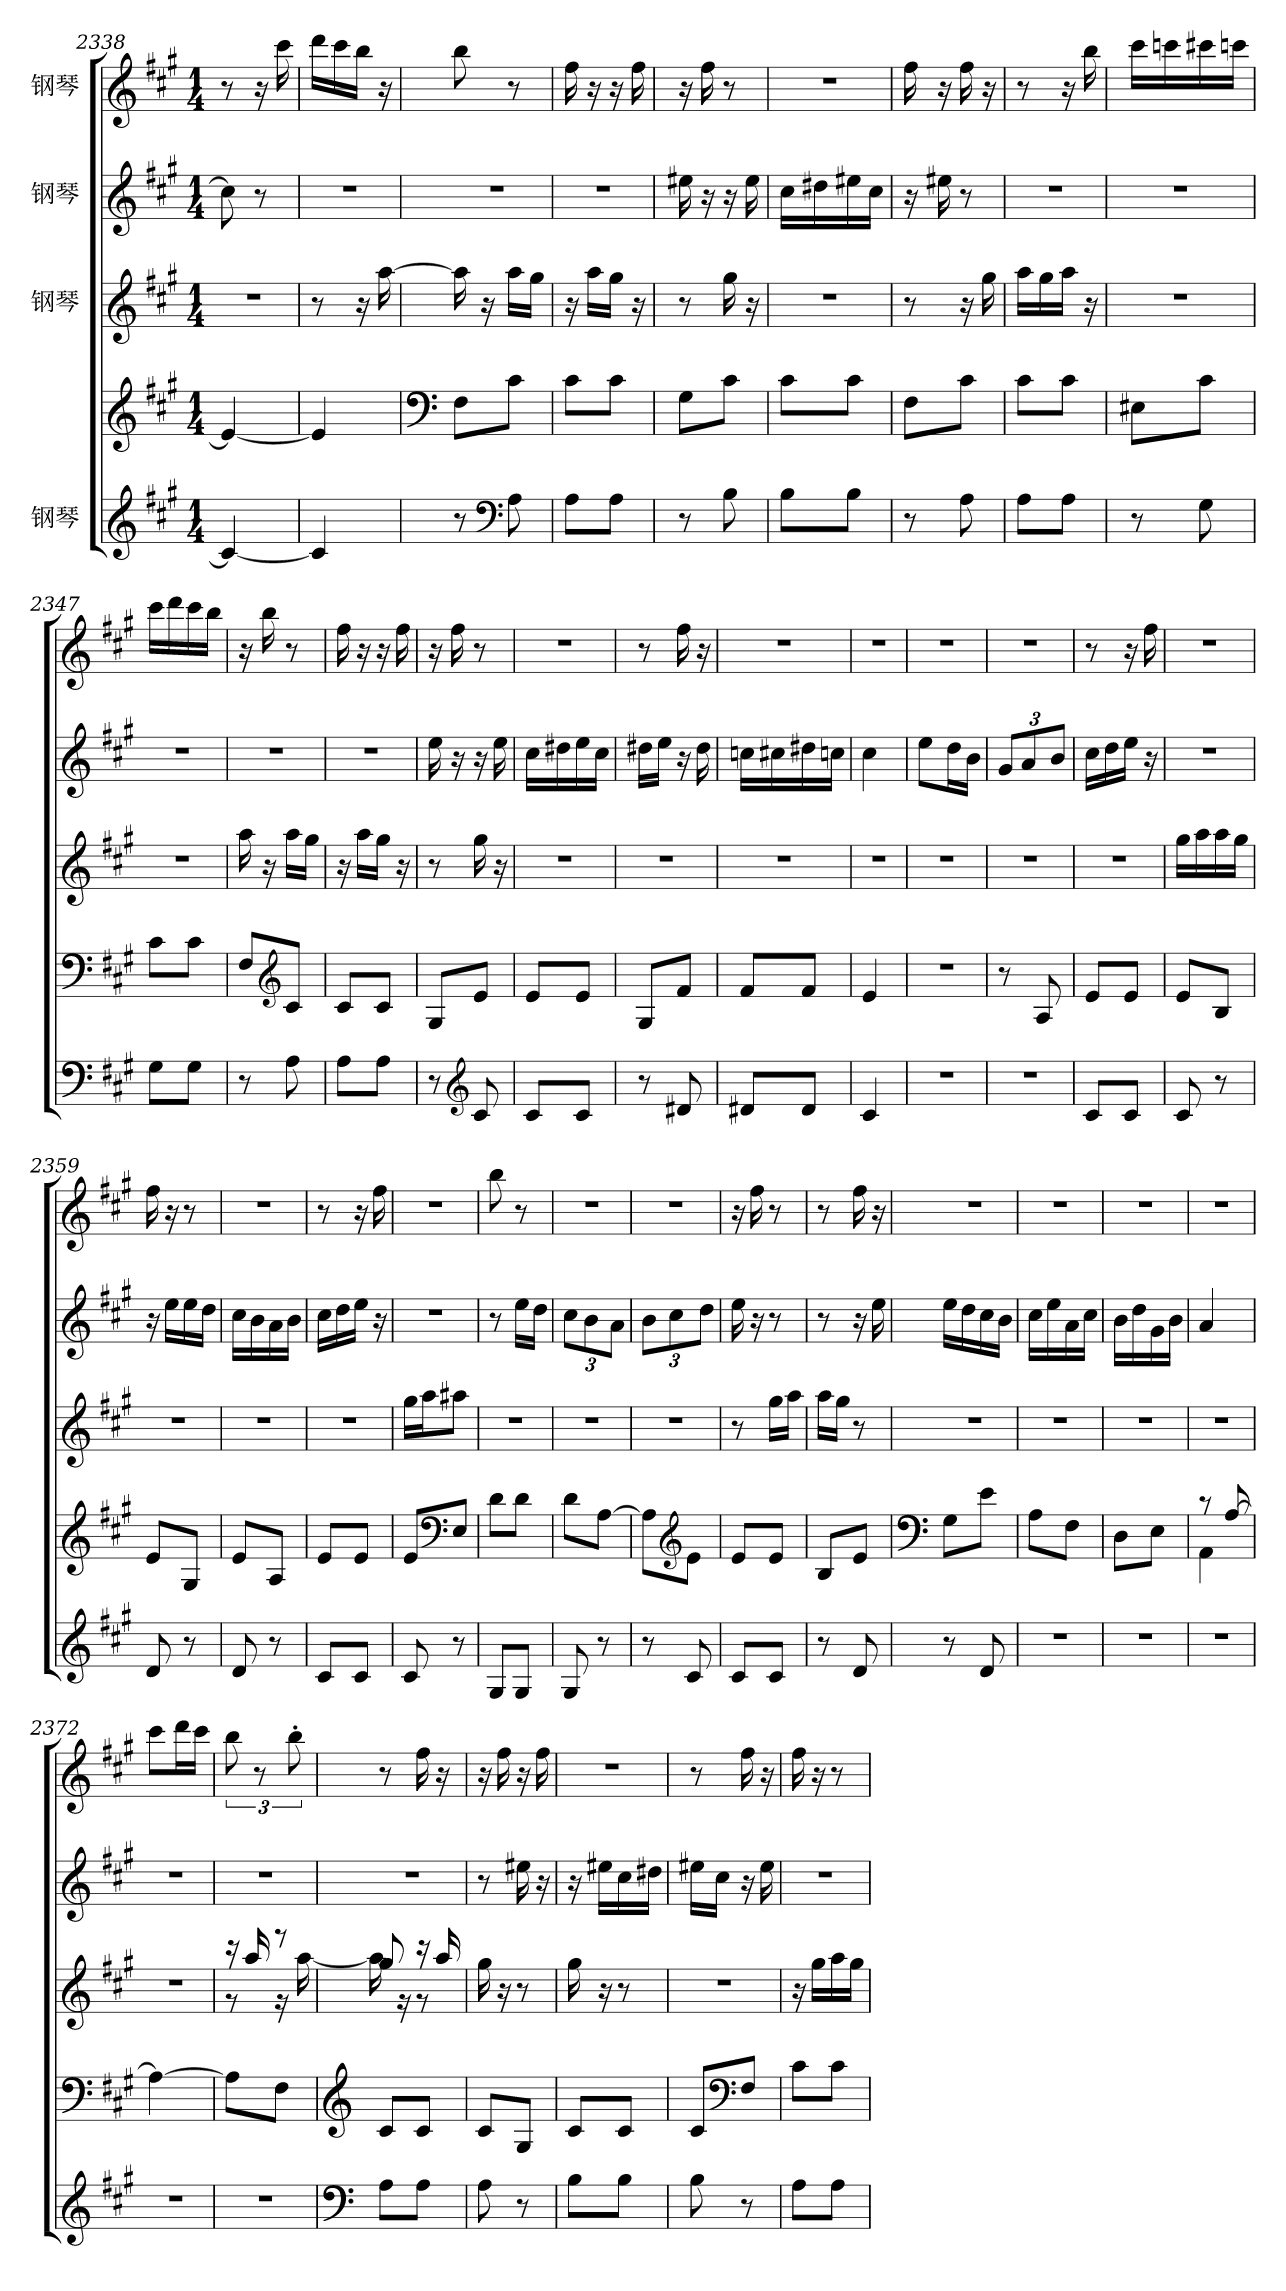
**kern	**kern	**kern	**kern	**kern
*part4	*part4	*part3	*part2	*part1
*staff5	*staff4	*staff3	*staff2	*staff1
*I"钢琴	*	*I"钢琴	*I"钢琴	*I"钢琴
*clefG2	*clefG2	*clefG2	*clefG2	*clefG2
*k[f#c#g#]	*k[f#c#g#]	*k[f#c#g#]	*k[f#c#g#]	*k[f#c#g#]
*M1/4	*M1/4	*M1/4	*M1/4	*M1/4
=2338	=2338	=2338	=2338	=2338
4c#/_	4e/_	4r	8cc#\]	8r
.	.	.	8r	16r
.	.	.	.	16ccc#\
!!LO:PB:g=z
=2339	=2339	=2339	=2339	=2339
4c#/]	4e/]	8r	4r	16ddd\LL
.	.	.	.	16ccc#\
.	.	16r	.	16bb\JJ
.	.	[16aa\	.	16r
=2340	=2340	=2340	=2340	=2340
*	*clefF4	*	*	*
8r	8F#\L	16aa\]	4r	8bb\
.	.	16r	.	.
*clefF4	*	*	*	*
8A\	8c#\J	16aa\LL	.	8r
.	.	16gg#\JJ	.	.
=2341	=2341	=2341	=2341	=2341
8A\L	8c#\L	16r	4r	16ff#\
.	.	16aa\LL	.	16r
8A\J	8c#\J	16gg#\JJ	.	16r
.	.	16r	.	16ff#\
=2342	=2342	=2342	=2342	=2342
8r	8G#\L	8r	16ee#X\	16r
.	.	.	16r	16ff#\
8B\	8c#\J	16gg#\	16r	8r
.	.	16r	16ee#\	.
=2343	=2343	=2343	=2343	=2343
8B\L	8c#\L	4r	16cc#\LL	4r
.	.	.	16dd#X\	.
8B\J	8c#\J	.	16ee#X\	.
.	.	.	16cc#\JJ	.
=2344	=2344	=2344	=2344	=2344
8r	8F#\L	8r	16r	16ff#\
.	.	.	16ee#X\	16r
8A\	8c#\J	16r	8r	16ff#\
.	.	16gg#\	.	16r
=2345	=2345	=2345	=2345	=2345
8A\L	8c#\L	16aa\LL	4r	8r
.	.	16gg#\	.	.
8A\J	8c#\J	16aa\JJ	.	16r
.	.	16r	.	16bb\
!!LO:LB:g=z
=2346	=2346	=2346	=2346	=2346
8r	8E#X\L	4r	4r	16ccc#\LL
.	.	.	.	16cccn\
8G#\	8c#\J	.	.	16ccc#X\
.	.	.	.	16cccn\JJ
=2347	=2347	=2347	=2347	=2347
8G#\L	8c#\L	4r	4r	16ccc#\LL
.	.	.	.	16ddd\
8G#\J	8c#\J	.	.	16ccc#\
.	.	.	.	16bb\JJ
=2348	=2348	=2348	=2348	=2348
8r	8F#/L	16aa\	4r	16r
.	.	16r	.	16bb\
*	*clefG2	*	*	*
8A\	8c#/J	16aa\LL	.	8r
.	.	16gg#\JJ	.	.
=2349	=2349	=2349	=2349	=2349
8A\L	8c#/L	16r	4r	16ff#\
.	.	16aa\LL	.	16r
8A\J	8c#/J	16gg#\JJ	.	16r
.	.	16r	.	16ff#\
=2350	=2350	=2350	=2350	=2350
8r	8G#/L	8r	16ee\	16r
.	.	.	16r	16ff#\
*clefG2	*	*	*	*
8c#/	8e/J	16gg#\	16r	8r
.	.	16r	16ee\	.
=2351	=2351	=2351	=2351	=2351
8c#/L	8e/L	4r	16cc#\LL	4r
.	.	.	16dd#X\	.
8c#/J	8e/J	.	16ee\	.
.	.	.	16cc#\JJ	.
!!LO:PB:g=z
=2352	=2352	=2352	=2352	=2352
8r	8G#/L	4r	16dd#X\LL	8r
.	.	.	16ee\JJ	.
8d#X/	8f#/J	.	16r	16ff#\
.	.	.	16dd#\	16r
=2353	=2353	=2353	=2353	=2353
8d#X/L	8f#/L	4r	16ccn\LL	4r
.	.	.	16cc#X\	.
8d#/J	8f#/J	.	16dd#X\	.
.	.	.	16ccn\JJ	.
=2354	=2354	=2354	=2354	=2354
4c#/	4e/	4r	4cc#\	4r
=2355	=2355	=2355	=2355	=2355
4r	4r	4r	8ee\L	4r
.	.	.	16dd\L	.
.	.	.	16b\JJ	.
=2356	=2356	=2356	=2356	=2356
*	*	*	*Xbrackettup	*
4r	8r	4r	12g#/L	4r
.	.	.	12a/	.
.	8A/	.	.	.
.	.	.	12b/J	.
=2357	=2357	=2357	=2357	=2357
8c#/L	8e/L	4r	16cc#\LL	8r
.	.	.	16dd\	.
8c#/J	8e/J	.	16ee\JJ	16r
.	.	.	16r	16ff#\
=2358	=2358	=2358	=2358	=2358
8c#/	8e/L	16gg#\LL	4r	4r
.	.	16aa\	.	.
8r	8B/J	16aa\	.	.
.	.	16gg#\JJ	.	.
=2359	=2359	=2359	=2359	=2359
8d/	8e/L	4r	16r	16ff#\
.	.	.	16ee\LL	16r
8r	8G#/J	.	16ee\	8r
.	.	.	16dd\JJ	.
!!LO:LB:g=z
=2360	=2360	=2360	=2360	=2360
8d/	8e/L	4r	16cc#\LL	4r
.	.	.	16b\	.
8r	8A/J	.	16a\	.
.	.	.	16b\JJ	.
=2361	=2361	=2361	=2361	=2361
8c#/L	8e/L	4r	16cc#\LL	8r
.	.	.	16dd\	.
8c#/J	8e/J	.	16ee\JJ	16r
.	.	.	16r	16ff#\
=2362	=2362	=2362	=2362	=2362
8c#/	8e/L	16gg#\LL	4r	4r
.	.	16aa\J	.	.
*	*clefF4	*	*	*
8r	8E/J	8aa#X\J	.	.
=2363	=2363	=2363	=2363	=2363
8G#/L	8d\L	4r	8r	8bb\
8G#/J	8d\J	.	16ee\LL	8r
.	.	.	16dd\JJ	.
=2364	=2364	=2364	=2364	=2364
8G#/	8d\L	4r	12cc#\L	4r
.	.	.	12b\	.
8r	[8A\J	.	.	.
.	.	.	12a\J	.
=2365	=2365	=2365	=2365	=2365
8r	8A\L]	4r	12b\L	4r
.	.	.	12cc#\	.
*	*clefG2	*	*	*
8c#/	8e\J	.	.	.
.	.	.	12dd\J	.
=2366	=2366	=2366	=2366	=2366
8c#/L	8e/L	8r	16ee\	16r
.	.	.	16r	16ff#\
8c#/J	8e/J	16gg#\LL	8r	8r
.	.	16aa\JJ	.	.
=2367	=2367	=2367	=2367	=2367
8r	8B/L	16aa\LL	8r	8r
.	.	16gg#\JJ	.	.
8d/	8e/J	8r	16r	16ff#\
.	.	.	16ee\	16r
!!LO:PB:g=z
=2368	=2368	=2368	=2368	=2368
*	*clefF4	*	*	*
8r	8G#\L	4r	16ee\LL	4r
.	.	.	16dd\	.
8d/	8e\J	.	16cc#\	.
.	.	.	16b\JJ	.
=2369	=2369	=2369	=2369	=2369
4r	8A\L	4r	16cc#\LL	4r
.	.	.	16ee\	.
.	8F#\J	.	16a\	.
.	.	.	16cc#\JJ	.
=2370	=2370	=2370	=2370	=2370
4r	8D\L	4r	16b\LL	4r
.	.	.	16dd\	.
.	8E\J	.	16g#\	.
.	.	.	16b\JJ	.
=2371	=2371	=2371	=2371	=2371
*	*^	*	*	*
4r	8r	4AA\	4r	4a/	4r
.	[8A/	.	.	.	.
*	*v	*v	*	*	*
=2372	=2372	=2372	=2372	=2372
4r	4A\_	4r	4r	8ccc#\L
.	.	.	.	16ddd\L
.	.	.	.	16ccc#\JJ
=2373	=2373	=2373	=2373	=2373
*	*	*^	*	*
4r	8A\L]	16r	8r	4r	12bb\
.	.	16aa/	.	.	.
.	.	.	.	.	12r
.	8F#\J	8r	16r	.	.
.	.	.	.	.	12bb'\
.	.	.	[16aa\	.	.
=2374	=2374	=2374	=2374	=2374	=2374
*clefF4	*clefG2	*	*	*	*
8A\L	8c#/L	8gg#/	16aa\]	4r	8r
.	.	.	16r	.	.
8A\J	8c#/J	16r	8r	.	16ff#\
.	.	16aa/	.	.	16r
*	*	*v	*v	*	*
!!LO:LB:g=z
=2375	=2375	=2375	=2375	=2375
8A\	8c#/L	16gg#\	8r	16r
.	.	16r	.	16ff#\
8r	8G#/J	8r	16ee#X\	16r
.	.	.	16r	16ff#\
=2376	=2376	=2376	=2376	=2376
8B\L	8c#/L	16gg#\	16r	4r
.	.	16r	16ee#X\LL	.
8B\J	8c#/J	8r	16cc#\	.
.	.	.	16dd#X\JJ	.
=2377	=2377	=2377	=2377	=2377
8B\	8c#/L	4r	16ee#X\LL	8r
.	.	.	16cc#\JJ	.
*	*clefF4	*	*	*
8r	8F#/J	.	16r	16ff#\
.	.	.	16ee#\	16r
=2378	=2378	=2378	=2378	=2378
8A\L	8c#\L	16r	4r	16ff#\
.	.	16gg#\LL	.	16r
8A\J	8c#\J	16aa\	.	8r
.	.	16gg#\JJ	.	.
=	=	=	=	=
*-	*-	*-	*-	*-
